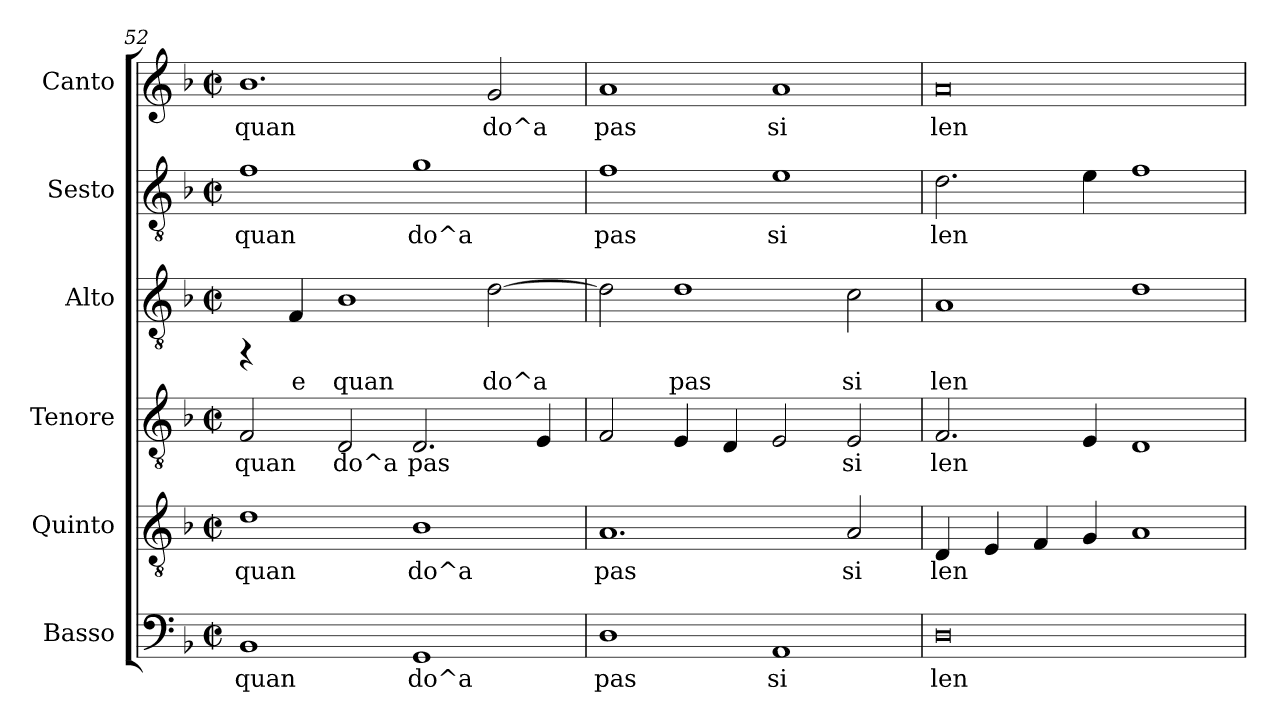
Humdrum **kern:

**kern	**text	**kern	**text	**kern	**text	**kern	**text	**kern	**text	**kern	**text
*part6	*part6	*part5	*part5	*part4	*part4	*part3	*part3	*part2	*part2	*part1	*part1
*staff6	*staff6	*staff5	*staff5	*staff4	*staff4	*staff3	*staff3	*staff2	*staff2	*staff1	*staff1
*I"Basso	*	*I"Quinto	*	*I"Tenore	*	*I"Alto	*	*I"Sesto	*	*I"Canto	*
*I'Basso	*	*I'Quinto	*	*I'Tenore	*	*I'Alto	*	*I'Sesto	*	*I'Canto	*
*clefF4	*	*clefGv2	*	*clefGv2	*	*clefGv2	*	*clefGv2	*	*clefG2	*
*k[b-]	*	*k[b-]	*	*k[b-]	*	*k[b-]	*	*k[b-]	*	*k[b-]	*
*F:	*	*F:	*	*F:	*	*F:	*	*F:	*	*F:	*
*M2/2	*	*M2/2	*	*M2/2	*	*M2/2	*	*M2/2	*	*M2/2	*
*met(c|)	*	*met(c|)	*	*met(c|)	*	*met(c|)	*	*met(c|)	*	*met(c|)	*
=52	=52	=52	=52	=52	=52	=52	=52	=52	=52	=52	=52
!	!LO:LY:b:cj	!	!LO:LY:b:cj	!	!LO:LY:b:cj	!	!	!	!LO:LY:b:cj	!	!LO:LY:b:cj
1BB-	quan	1d	quan	2F/	quan	4rFF	.	1f	quan	1.b-	quan
!	!	!	!	!	!	!	!LO:LY:b:cj	!	!	!	!
.	.	.	.	.	.	4F/	e	.	.	.	.
!	!	!	!	!	!LO:LY:b:cj	!	!LO:LY:b:cj	!	!	!	!
.	.	.	.	2D/	do^a	1B-	quan	.	.	.	.
!	!LO:LY:b:cj	!	!LO:LY:b:cj	!	!LO:LY:b:cj	!	!	!	!LO:LY:b:cj	!	!
1GG	do^a	1B-	do^a	2.D/	pas	.	.	1g	do^a	.	.
!	!	!	!	!	!	!	!LO:LY:b:cj	!	!	!	!LO:LY:b:cj
.	.	.	.	.	.	[>2d\	do^a	.	.	2g/	do^a
!	!	!	!	!	!LO:LY:b:cj	!	!	!	!	!	!
.	.	.	.	4E/	.	.	.	.	.	.	.
=53	=53	=53	=53	=53	=53	=53	=53	=53	=53	=53	=53
!	!LO:LY:b:cj	!	!LO:LY:b:cj	!	!LO:LY:b:cj	!	!LO:LY:b:cj	!	!LO:LY:b:cj	!	!LO:LY:b:cj
1D	pas	1.A	pas	2F/	.	2d\]	.	1f	pas	1a	pas
!	!	!	!	!	!LO:LY:b:cj	!	!LO:LY:b:cj	!	!	!	!
.	.	.	.	4E/	.	1d	pas	.	.	.	.
!	!	!	!	!	!LO:LY:b:cj	!	!	!	!	!	!
.	.	.	.	4D/	.	.	.	.	.	.	.
!	!LO:LY:b:cj	!	!	!	!LO:LY:b:cj	!	!	!	!LO:LY:b:cj	!	!LO:LY:b:cj
1AA	si	.	.	2E/	.	.	.	1e	si	1a	si
!	!	!	!LO:LY:b:cj	!	!LO:LY:b:cj	!	!LO:LY:b:cj	!	!	!	!
.	.	2A/	si	2E/	si	2c\	si	.	.	.	.
=54	=54	=54	=54	=54	=54	=54	=54	=54	=54	=54	=54
!	!LO:LY:b:cj	!	!LO:LY:b:cj	!	!LO:LY:b:cj	!	!LO:LY:b:cj	!	!LO:LY:b:cj	!	!LO:LY:b:cj
0D	len	4D/	len	2.F/	len	1A	len	2.d\	len	0a	len
!	!	!	!LO:LY:b:cj	!	!	!	!	!	!	!	!
.	.	4E/	.	.	.	.	.	.	.	.	.
!	!	!	!LO:LY:b:cj	!	!	!	!	!	!	!	!
.	.	4F/	.	.	.	.	.	.	.	.	.
!	!	!	!LO:LY:b:cj	!	!LO:LY:b:cj	!	!	!	!LO:LY:b:cj	!	!
.	.	4G/	.	4E/	.	.	.	4e\	.	.	.
!	!	!	!LO:LY:b:cj	!	!LO:LY:b:cj	!	!LO:LY:b:cj	!	!LO:LY:b:cj	!	!
.	.	1A	.	1D	.	1d	.	1f	.	.	.
=	=	=	=	=	=	=	=	=	=	=	=
*-	*-	*-	*-	*-	*-	*-	*-	*-	*-	*-	*-
